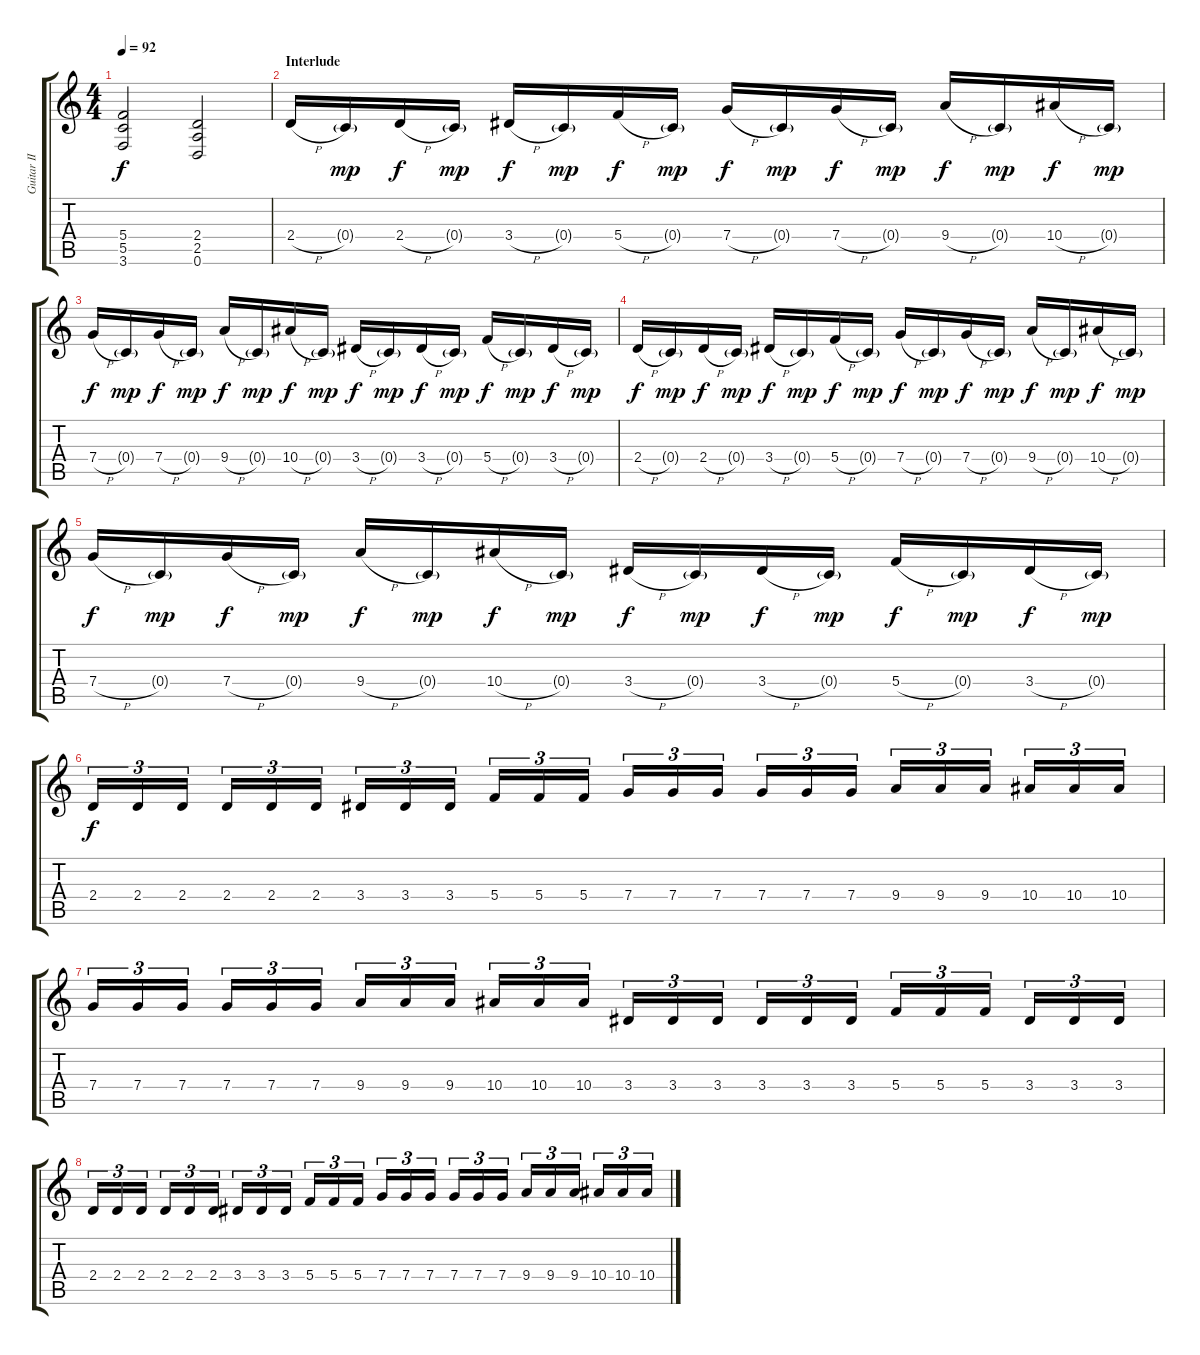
\track ("Guitar II" "Guitar II") {instrument distortionguitar}
\staff {score tabs}
\tuning (D4 A3 F3 C3 G2 D2) {hide}
\ts (4 4)
\tempo 92
\clef g2
\ks c
(5.4 5.5 3.6).2{dy f} (2.4 2.5 0.6).2 |
\section ("" "Interlude")
2.4{h}.16 0.4{g}.16{dy mp} 2.4{h}.16{dy f} 0.4{g}.16{dy mp} 3.4{h}.16{dy f} 0.4{g}.16{dy mp} 5.4{h}.16{dy f} 0.4{g}.16{dy mp} 7.4{h}.16{dy f} 0.4{g}.16{dy mp} 7.4{h}.16{dy f} 0.4{g}.16{dy mp} 9.4{h}.16{dy f} 0.4{g}.16{dy mp} 10.4{h}.16{dy f} 0.4{g}.16{dy mp} |
7.4{h}.16{dy f} 0.4{g}.16{dy mp} 7.4{h}.16{dy f} 0.4{g}.16{dy mp} 9.4{h}.16{dy f} 0.4{g}.16{dy mp} 10.4{h}.16{dy f} 0.4{g}.16{dy mp} 3.4{h}.16{dy f} 0.4{g}.16{dy mp} 3.4{h}.16{dy f} 0.4{g}.16{dy mp} 5.4{h}.16{dy f} 0.4{g}.16{dy mp} 3.4{h}.16{dy f} 0.4{g}.16{dy mp} |
2.4{h}.16{dy f} 0.4{g}.16{dy mp} 2.4{h}.16{dy f} 0.4{g}.16{dy mp} 3.4{h}.16{dy f} 0.4{g}.16{dy mp} 5.4{h}.16{dy f} 0.4{g}.16{dy mp} 7.4{h}.16{dy f} 0.4{g}.16{dy mp} 7.4{h}.16{dy f} 0.4{g}.16{dy mp} 9.4{h}.16{dy f} 0.4{g}.16{dy mp} 10.4{h}.16{dy f} 0.4{g}.16{dy mp} |
7.4{h}.16{dy f} 0.4{g}.16{dy mp} 7.4{h}.16{dy f} 0.4{g}.16{dy mp} 9.4{h}.16{dy f} 0.4{g}.16{dy mp} 10.4{h}.16{dy f} 0.4{g}.16{dy mp} 3.4{h}.16{dy f} 0.4{g}.16{dy mp} 3.4{h}.16{dy f} 0.4{g}.16{dy mp} 5.4{h}.16{dy f} 0.4{g}.16{dy mp} 3.4{h}.16{dy f} 0.4{g}.16{dy mp} |
2.4.16{tu (3 2) dy f} 2.4.16{tu (3 2)} 2.4.16{tu (3 2)} 2.4.16{tu (3 2)} 2.4.16{tu (3 2)} 2.4.16{tu (3 2)} 3.4.16{tu (3 2)} 3.4.16{tu (3 2)} 3.4.16{tu (3 2)} 5.4.16{tu (3 2)} 5.4.16{tu (3 2)} 5.4.16{tu (3 2)} 7.4.16{tu (3 2)} 7.4.16{tu (3 2)} 7.4.16{tu (3 2)} 7.4.16{tu (3 2)} 7.4.16{tu (3 2)} 7.4.16{tu (3 2)} 9.4.16{tu (3 2)} 9.4.16{tu (3 2)} 9.4.16{tu (3 2)} 10.4.16{tu (3 2)} 10.4.16{tu (3 2)} 10.4.16{tu (3 2)} |
7.4.16{tu (3 2)} 7.4.16{tu (3 2)} 7.4.16{tu (3 2)} 7.4.16{tu (3 2)} 7.4.16{tu (3 2)} 7.4.16{tu (3 2)} 9.4.16{tu (3 2)} 9.4.16{tu (3 2)} 9.4.16{tu (3 2)} 10.4.16{tu (3 2)} 10.4.16{tu (3 2)} 10.4.16{tu (3 2)} 3.4.16{tu (3 2)} 3.4.16{tu (3 2)} 3.4.16{tu (3 2)} 3.4.16{tu (3 2)} 3.4.16{tu (3 2)} 3.4.16{tu (3 2)} 5.4.16{tu (3 2)} 5.4.16{tu (3 2)} 5.4.16{tu (3 2)} 3.4.16{tu (3 2)} 3.4.16{tu (3 2)} 3.4.16{tu (3 2)} |
2.4.16{tu (3 2)} 2.4.16{tu (3 2)} 2.4.16{tu (3 2)} 2.4.16{tu (3 2)} 2.4.16{tu (3 2)} 2.4.16{tu (3 2)} 3.4.16{tu (3 2)} 3.4.16{tu (3 2)} 3.4.16{tu (3 2)} 5.4.16{tu (3 2)} 5.4.16{tu (3 2)} 5.4.16{tu (3 2)} 7.4.16{tu (3 2)} 7.4.16{tu (3 2)} 7.4.16{tu (3 2)} 7.4.16{tu (3 2)} 7.4.16{tu (3 2)} 7.4.16{tu (3 2)} 9.4.16{tu (3 2)} 9.4.16{tu (3 2)} 9.4.16{tu (3 2)} 10.4.16{tu (3 2)} 10.4.16{tu (3 2)} 10.4.16{tu (3 2)}
